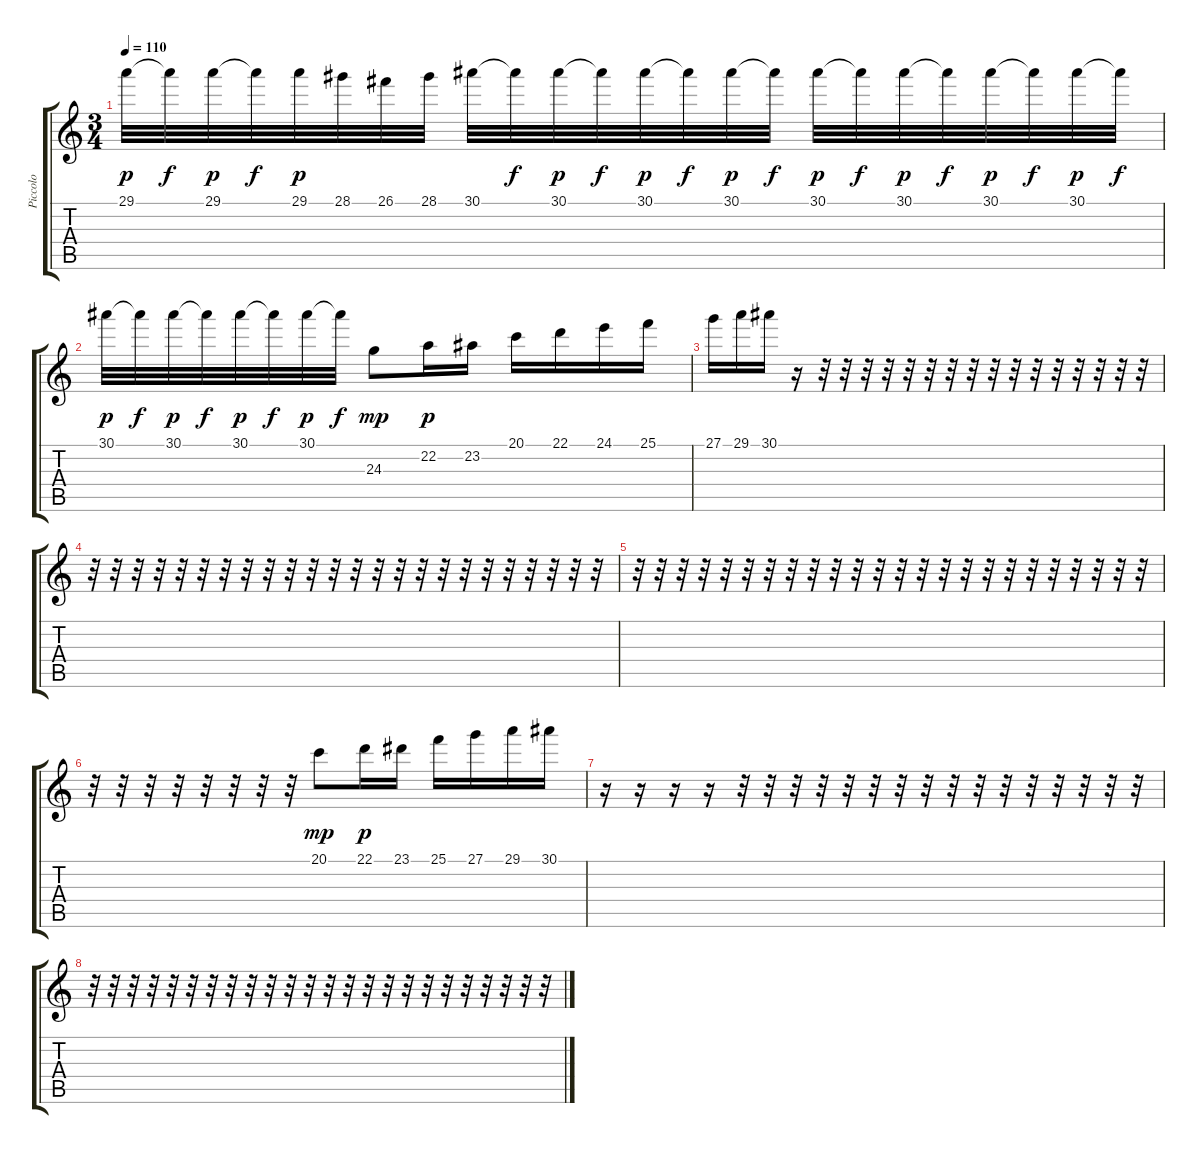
\track ("Piccolo" "Piccolo") {instrument brasssection}
\staff {score tabs}
\tuning (E4 B3 G3 D3 A2 E2) {hide}
\ts (3 4)
\tempo 110
\clef g2
\ks c
29.1.32{dy p} 29.1{t}.32{dy f} 29.1.32{dy p} 29.1{t}.32{dy f} 29.1.32{dy p} 28.1.32 26.1.32 28.1.32 30.1.32 30.1{t}.32{dy f} 30.1.32{dy p} 30.1{t}.32{dy f} 30.1.32{dy p} 30.1{t}.32{dy f} 30.1.32{dy p} 30.1{t}.32{dy f} 30.1.32{dy p} 30.1{t}.32{dy f} 30.1.32{dy p} 30.1{t}.32{dy f} 30.1.32{dy p} 30.1{t}.32{dy f} 30.1.32{dy p} 30.1{t}.32{dy f} |
30.1.32{dy p} 30.1{t}.32{dy f} 30.1.32{dy p} 30.1{t}.32{dy f} 30.1.32{dy p} 30.1{t}.32{dy f} 30.1.32{dy p} 30.1{t}.32{dy f} 24.3.8{dy mp} 22.2.16{dy p} 23.2.16 20.1.16 22.1.16 24.1.16 25.1.16 |
27.1.16 29.1.16 30.1.16 r.16 r.32 r.32 r.32 r.32 r.32 r.32 r.32 r.32 r.32 r.32 r.32 r.32 r.32 r.32 r.32 r.32 |
r.32 r.32 r.32 r.32 r.32 r.32 r.32 r.32 r.32 r.32 r.32 r.32 r.32 r.32 r.32 r.32 r.32 r.32 r.32 r.32 r.32 r.32 r.32 r.32 |
r.32 r.32 r.32 r.32 r.32 r.32 r.32 r.32 r.32 r.32 r.32 r.32 r.32 r.32 r.32 r.32 r.32 r.32 r.32 r.32 r.32 r.32 r.32 r.32 |
r.32 r.32 r.32 r.32 r.32 r.32 r.32 r.32 20.1.8{dy mp} 22.1.16{dy p} 23.1.16 25.1.16 27.1.16 29.1.16 30.1.16 |
r.16 r.16 r.16 r.16 r.32 r.32 r.32 r.32 r.32 r.32 r.32 r.32 r.32 r.32 r.32 r.32 r.32 r.32 r.32 r.32 |
r.32 r.32 r.32 r.32 r.32 r.32 r.32 r.32 r.32 r.32 r.32 r.32 r.32 r.32 r.32 r.32 r.32 r.32 r.32 r.32 r.32 r.32 r.32 r.32
